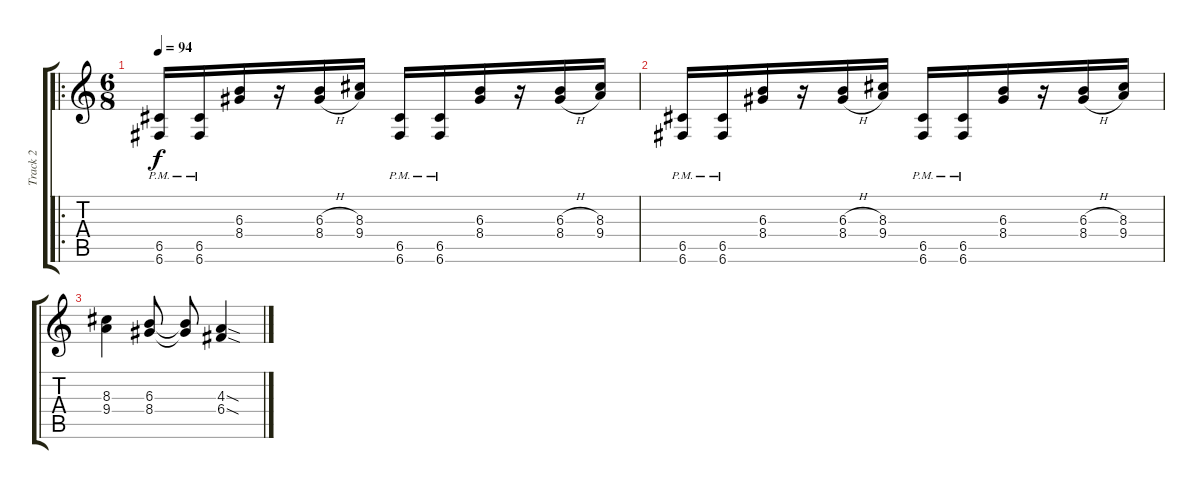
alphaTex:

\track ("Track 2" "Track 2") {instrument overdrivenguitar}
\staff {score tabs}
\tuning (D4 A3 F3 C3 G2 C2) {hide}
\ro
\ts (6 8)
\tempo 94
\clef g2
\ks c
(6.5{pm} 6.6{pm}).16{dy f} (6.5{pm} 6.6{pm}).16 (6.3 8.4).16 r.16 (6.3{h} 8.4{h}).16 (8.3 9.4).16 (6.5{pm} 6.6{pm}).16 (6.5{pm} 6.6{pm}).16 (6.3 8.4).16 r.16 (6.3{h} 8.4{h}).16 (8.3 9.4).16 |
(6.5{pm} 6.6{pm}).16 (6.5{pm} 6.6{pm}).16 (6.3 8.4).16 r.16 (6.3{h} 8.4{h}).16 (8.3 9.4).16 (6.5{pm} 6.6{pm}).16 (6.5{pm} 6.6{pm}).16 (6.3 8.4).16 r.16 (6.3{h} 8.4{h}).16 (8.3 9.4).16 |
(8.3 9.4).4 (6.3 8.4).8 (6.3{t} 8.4{t}).8 (4.3{sod} 6.4{sod}).4
